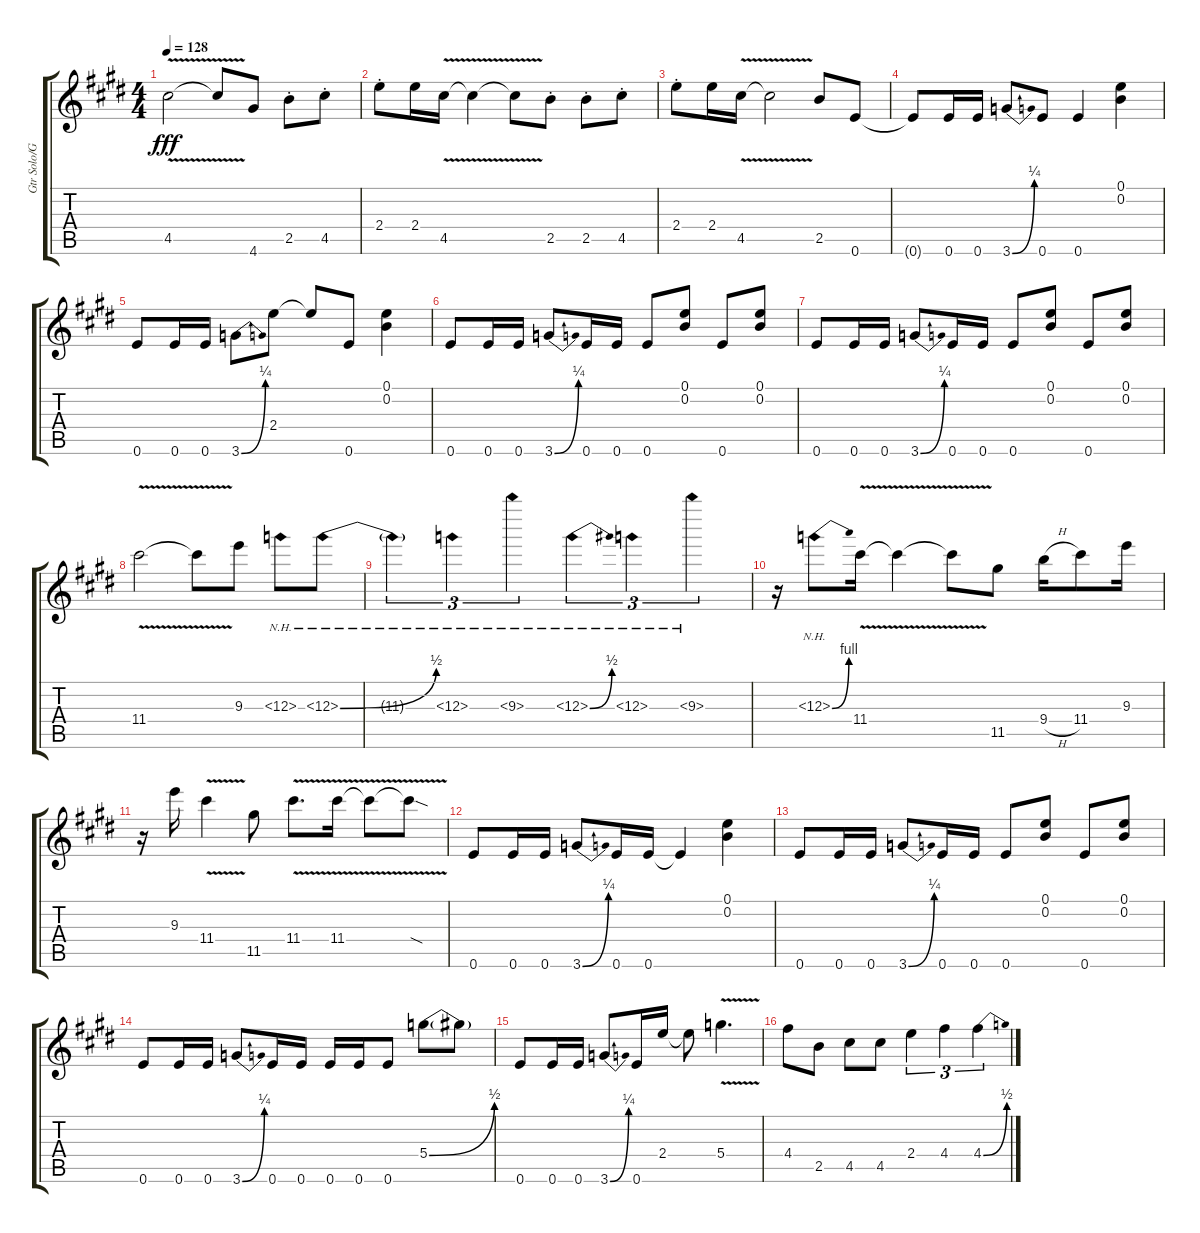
\track ("Gtr Solo/Gtr, Fill's" "Gtr Solo/G") {instrument distortionguitar}
\staff {score tabs}
\tuning (E4 B3 G4 D4 A3 E3) {hide}
\ts (4 4)
\tempo 128
\clef g2
\ks c#minor
4.5{v t}.2{dy fff} 4.5{t}.8 4.6.8 2.5{st}.8 4.5{st}.8 |
2.4{st}.8 2.4.16 4.5{v}.16 4.5{v t}.4 4.5{t}.8 2.5{st}.8 2.5{st}.8 4.5{st}.8 |
\ks e
2.4{st}.8 2.4.16 4.5{v}.16 4.5{v t}.2 2.5.8 0.6.8 |
\ks c#minor
0.6{t}.8 0.6.16 0.6.16 3.6{be (bend 0 0 60 1)}.8 0.6.8 0.6.4 (0.1 0.2).4 |
0.6.8 0.6.16 0.6.16 3.6{be (bend 0 0 60 1)}.8 2.4.8 2.4{t}.8 0.6.8 (0.1 0.2).4 |
\ks e
0.6.8 0.6.16 0.6.16 3.6{be (bend 0 0 60 1)}.8 0.6.16 0.6.16 0.6.8 (0.1 0.2).8 0.6.8 (0.1 0.2).8 |
\ks c#minor
0.6.8 0.6.16 0.6.16 3.6{be (bend 0 0 60 1)}.8 0.6.16 0.6.16 0.6.8 (0.1 0.2).8 0.6.8 (0.1 0.2).8 |
11.4{v}.2 11.4{v t}.8 9.3.8 11.3{nh}.8 11.3{be (bend 0 0 60 2) nh}.8 |
\ks e
11.3{nh t}.4{tu (3 2)} 11.3{nh}.4{tu (3 2)} 9.3{nh}.4{tu (3 2)} 11.3{be (bend 0 0 60 2) nh}.4{tu (3 2)} 11.3{nh}.4{tu (3 2)} 9.3{nh}.4{tu (3 2)} |
\ks c#minor
r.16 11.3{be (bend 0 0 60 4) nh}.8 11.4{v}.16 11.4{v t}.4 11.4{v t}.8 11.5.8 9.4{h}.16 11.4.8 9.3.16 |
r.16 9.3.16 11.4{v}.4 11.5.8 11.4{v}.8{d} 11.4{v}.16 11.4{v t}.8 11.4{sod t}.8 |
\ks e
0.6.8 0.6.16 0.6.16 3.6{be (bend 0 0 60 1)}.8 0.6.16 0.6.16 0.6{t}.4 (0.1 0.2).4 |
\ks c#minor
0.6.8 0.6.16 0.6.16 3.6{be (bend 0 0 60 1)}.8 0.6.16 0.6.16 0.6.8 (0.1 0.2).8 0.6.8 (0.1 0.2).8 |
\ks e
0.6.8 0.6.16 0.6.16 3.6{be (bend 0 0 60 1)}.8 0.6.16 0.6.16 0.6.16 0.6.16 0.6.8 5.4{be (bend 0 0 60 2)}.8 5.4{t}.8 |
\ks c#minor
0.6.8 0.6.16 0.6.16 3.6{be (bend 0 0 60 1)}.8 0.6.16 2.4.16 2.4{t}.8 5.4{v}.4{d} |
\ks e
4.4.8 2.5.8 4.5.8 4.5.8 2.4.4{tu (3 2)} 4.4.4{tu (3 2)} 4.4{be (bend 0 0 60 2)}.4{tu (3 2)}
